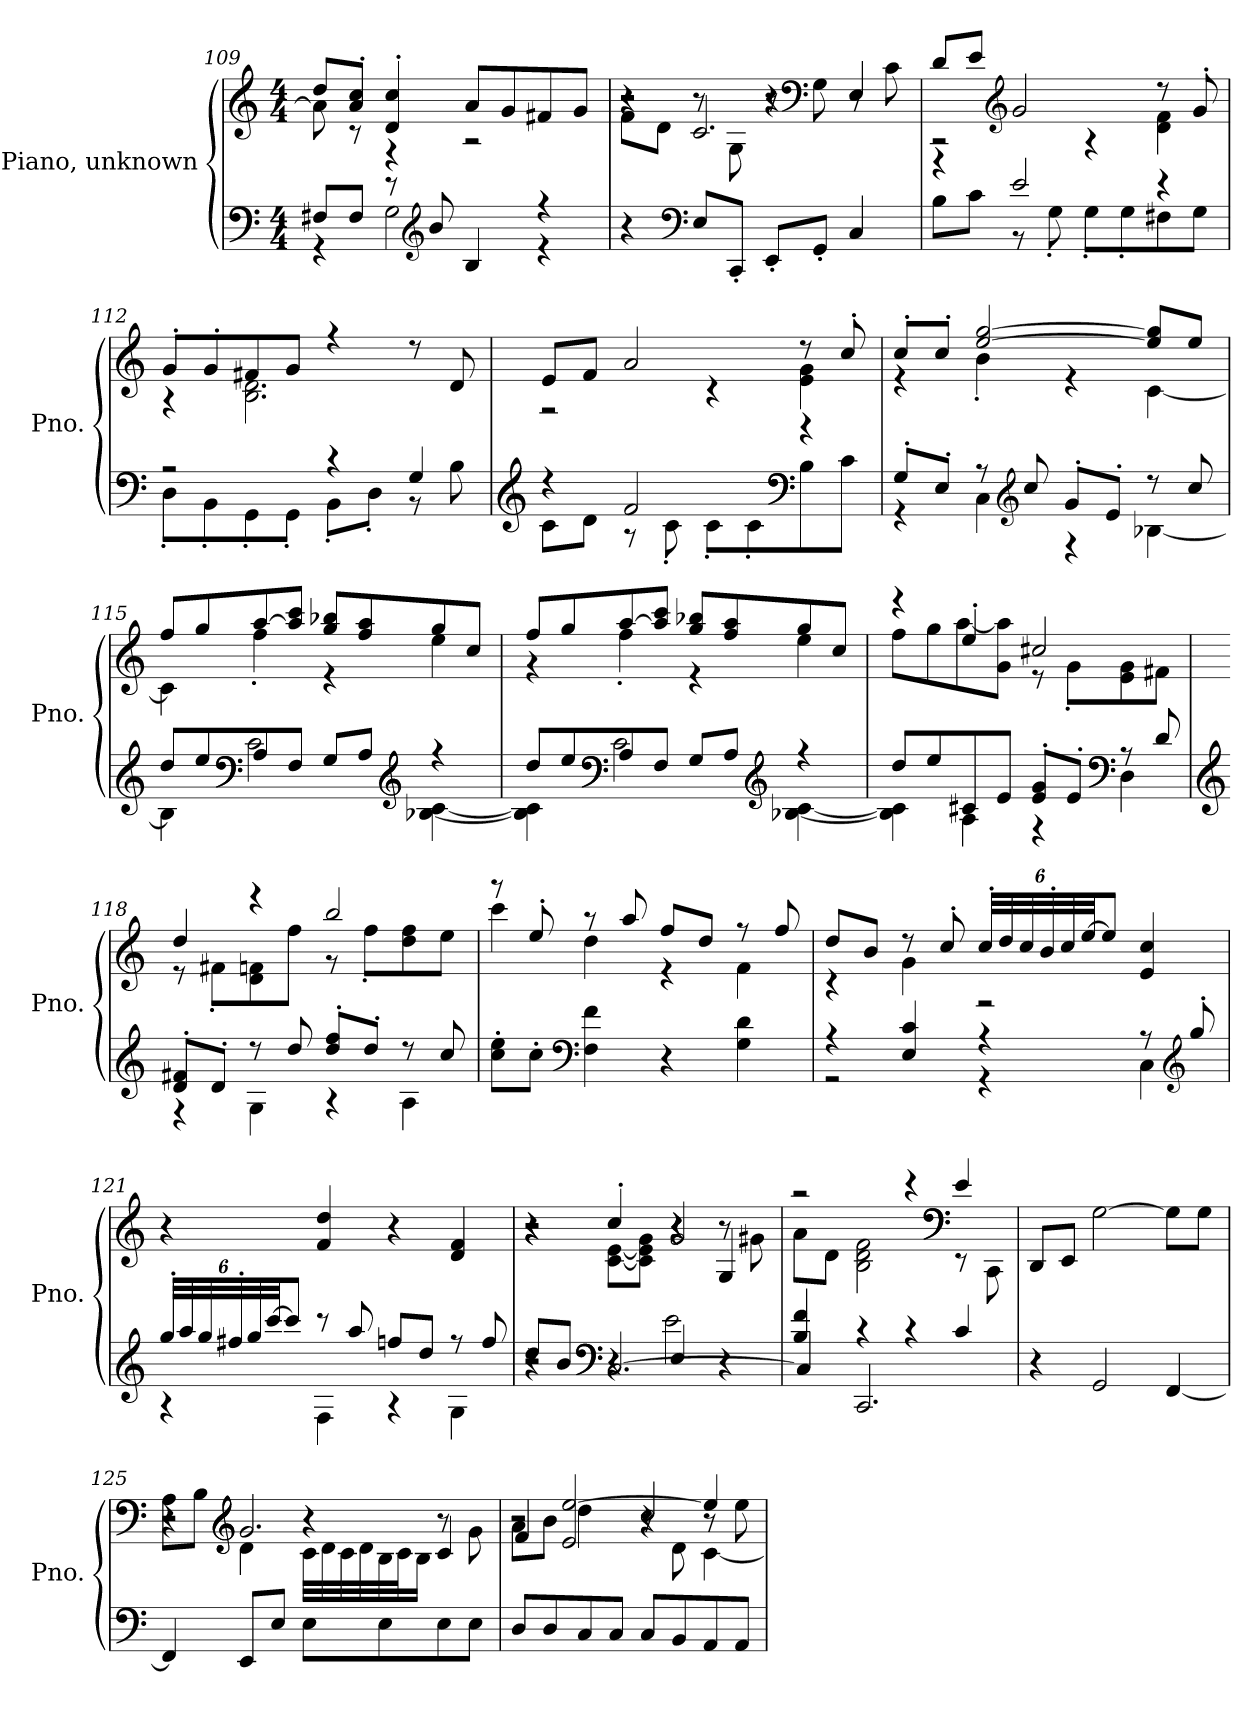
**kern	**kern
*part1	*part1
*staff2	*staff1
*I"Piano, unknown	*
*I'Pno.	*
!!LO:LB:g=z
*clefF4	*clefG2
*k[]	*k[]
*M4/4	*M4/4
=109	=109
*^	*^
8F#X/L	4r	8dd/L	8a\]
8F#/J	.	8a/' 8cc/'J	8r
8r	2G\	4d/' 4cc/'	4r
*clefG2	*	*	*
8b/	.	.	.
4B/	.	8a/L	2r
.	.	8g/	.
4r	4r	8f#X/	.
.	.	8g/J	.
*v	*v	*	*
=110	=110	=110
*	*	*^
4r	4r	8f\L	2r
.	.	8d\J	.
*clefF4	*	*	*
8E/L	2.c/	8r	.
8CC'/J	.	8G\	.
8EE'/L	.	8r	4r
*	*clefF4	*	*
8GG'/J	.	8G\	.
4C/	.	8r	4E/
.	.	8c\	.
*	*	*v	*v
=111	=111	=111
*^	*	*
4r	8B\L	8d/L	2r
.	8c\J	8e/J	.
*	*	*clefG2	*
2e/	8r	2g/	.
.	8G'\	.	.
.	8G'\L	.	4r
.	8G'\	.	.
4r	8F#X\	8r	4d\ 4f\
.	8G\J	8g'/	.
!!LO:LB:g=z	!!
=112	=112	=112	=112
2r	8D'\L	8g'/L	4r
.	8BB'\	8g'/	.
.	8GG'\	8f#X/	2.B\ 2.d\
.	8GG'\J	8g/J	.
4r	8BB'\L	4r	.
.	8D'\J	.	.
4G/	8r	8r	.
.	8B\	8d/	.
=113	=113	=113	=113
*clefG2	*	*	*
4r	8c\L	8e/L	2r
.	8d\J	8f/J	.
2f/	8r	2a/	.
.	8c'\	.	.
.	8c'\L	.	4r
.	8c'\	.	.
*clefF4	*	*	*
4r	8B\	8r	4e\ 4g\
.	8c\J	8cc'/	.
=114	=114	=114	=114
8G'/L	4r	8cc'/L	4r
8E'/J	.	8cc'/J	.
8r	4C\	[2ee/ [2gg/	4b'\
*clefG2	*	*	*
8cc/	.	.	.
8g'/L	4r	.	4r
8e'/J	.	.	.
8r	[4B-X\	8ee/] 8gg/]L	[4c\
8cc/	.	8ee/J	.
!!LO:PB:g=z	!!
=115	=115	=115	=115
8dd/L	4B-\]	8ff/L	4c\]
8ee/	.	8gg/	.
*clefF4	*	*	*
8A/	2c\	[8aa/	4ff'\
8F/J	.	8aa/] 8ccc/J	.
8G/L	.	8gg/ 8bb-X/L	4r
8A/J	.	8ff/ 8aa/	.
*clefG2	*	*	*
4r	[4B-X\ [4c\	8gg/	4ee\
.	.	8cc/J	.
=116	=116	=116	=116
8dd/L	4B-\] 4c\]	8ff/L	4r
8ee/	.	8gg/	.
*clefF4	*	*	*
8A/	2c\	[8aa/	4ff'\
8F/J	.	8aa/] 8ccc/J	.
8G/L	.	8gg/ 8bb-X/L	4r
8A/J	.	8ff/ 8aa/	.
*clefG2	*	*	*
4r	[4B-X\ [4c\	8gg/	4ee\
.	.	8cc/J	.
=117	=117	=117	=117
8dd/L	4B-\] 4c\]	4r	8ff\L
8ee/	.	.	8gg\
8c#X/	4A\	4ee'/	[8aa\
8e/J	.	.	8g\ 8aa\]J
8e/' 8g/'L	4r	2cc#X/	8r
8e'/J	.	.	8g'\L
*clefF4	*	*	*
8r	4D\	.	8e\ 8g\
8d/	.	.	8f#X\J
!!LO:LB:g=z	!!
=118	=118	=118	=118
*clefG2	*	*	*
8d/' 8f#X/'L	4r	4dd/	8r
8d'/J	.	.	8f#X'\L
8r	4G\	4r	8d\ 8fn\
8dd/	.	.	8ff\J
8dd/' 8ff/'L	4r	2bb/	8r
8dd'/J	.	.	8ff'\L
8r	4A\	.	8dd\ 8ff\
8cc/	.	.	8ee\J
*v	*v	*	*
=119	=119	=119
8cc\' 8ee\'L	8r	4ccc\
8cc'\J	8ee'/	.
*clefF4	*	*
4F\ 4f\	8r	4dd\
.	8aa/	.
4r	8ff/L	4r
.	8dd/J	.
4G\ 4d\	8r	4f\
.	8ff/	.
=120	=120	=120
*^	*	*
4r	2r	8dd/L	4r
.	.	8b/J	.
4E/ 4c/	.	8r	4g\
.	.	8cc'/	.
*	*	*Xbrackettup	*
4r	4r	48cc'/LLL	2r
.	.	48dd/	.
.	.	48cc/	.
.	.	48b'/	.
.	.	48cc/	.
.	.	[48ee/JJ	.
.	.	8ee/J]	.
8r	4C\	4e/ 4cc/	.
*clefG2	*	*	*
8gg'/	.	.	.
*	*	*v	*v
!!LO:LB:g=z
=121	=121	=121
*Xbrackettup	*	*
48gg'/LLL	4r	4r
48aa/	.	.
48gg/	.	.
48ff#X'/	.	.
48gg/	.	.
[48ccc/JJ	.	.
8ccc/J]	.	.
8r	4F\	4f/ 4dd/
8aa/	.	.
8ffn/L	4r	4r
8dd/J	.	.
8r	4G\	4d/ 4f/
8ff/	.	.
=122	=122	=122
*	*^	*^
*	*	*	*	*^
8dd/L	2r	4r	4r	4r	2r
8b/J	.	.	.	.	.
*clefF4	*	*	*	*	*
4r	.	[2.C/	4cc'/	[8c\ [8e\L	.
.	.	.	.	8c\] 8e\] 8g\J	.
4E/	2e\	.	2g/	4r	4r
4r	.	.	.	8r	4G/
.	.	.	.	8g#X\	.
*	*v	*v	*	*	*
*	*	*	*v	*v
=123	=123	=123	=123
4B/ 4f/	4C/]	2r	8a\L
.	.	.	8d\J
4r	2.CC/	.	2B\ 2d\ 2f\
4r	.	4r	.
*	*	*clefF4	*
4c/	.	4e/	8r
.	.	.	8CC\
*v	*v	*	*
*	*v	*v
=124	=124
4r	8DD/L
.	8EE/J
2GG/	[2G\
[4FF/	8G\L]
.	8G\J
!!LO:LB:g=z
=125	=125
*	*^
*	*	*^
4FF/]	4r	8A\L	2r
.	.	8B\J	.
*	*clefG2	*	*
8EE/L	2.g/	4d\	.
8E/J	.	.	.
8E\L	.	32c\LLL	4r
.	.	32d\	.
.	.	32c\	.
.	.	32d\	.
8E\	.	32B\	.
.	.	32c\J	.
.	.	16B\JJ	.
8E\	.	8r	4c/
8E\J	.	8g\	.
=126	=126	=126	=126
*	*	*	*^
8D/L	2r	8a\L	4f/	2r
8D/	.	8b\J	.	.
8C/	.	4dd\	2e/ [2ee/	.
8C/J	.	.	.	.
8C/L	2cc/	8r	.	4r
8BB/	.	8d\	.	.
8AA/	.	8r	4ee/]	[4c\
8AA/J	.	8ee\	.	.
*	*v	*v	*v	*v
=	=
*-	*-
